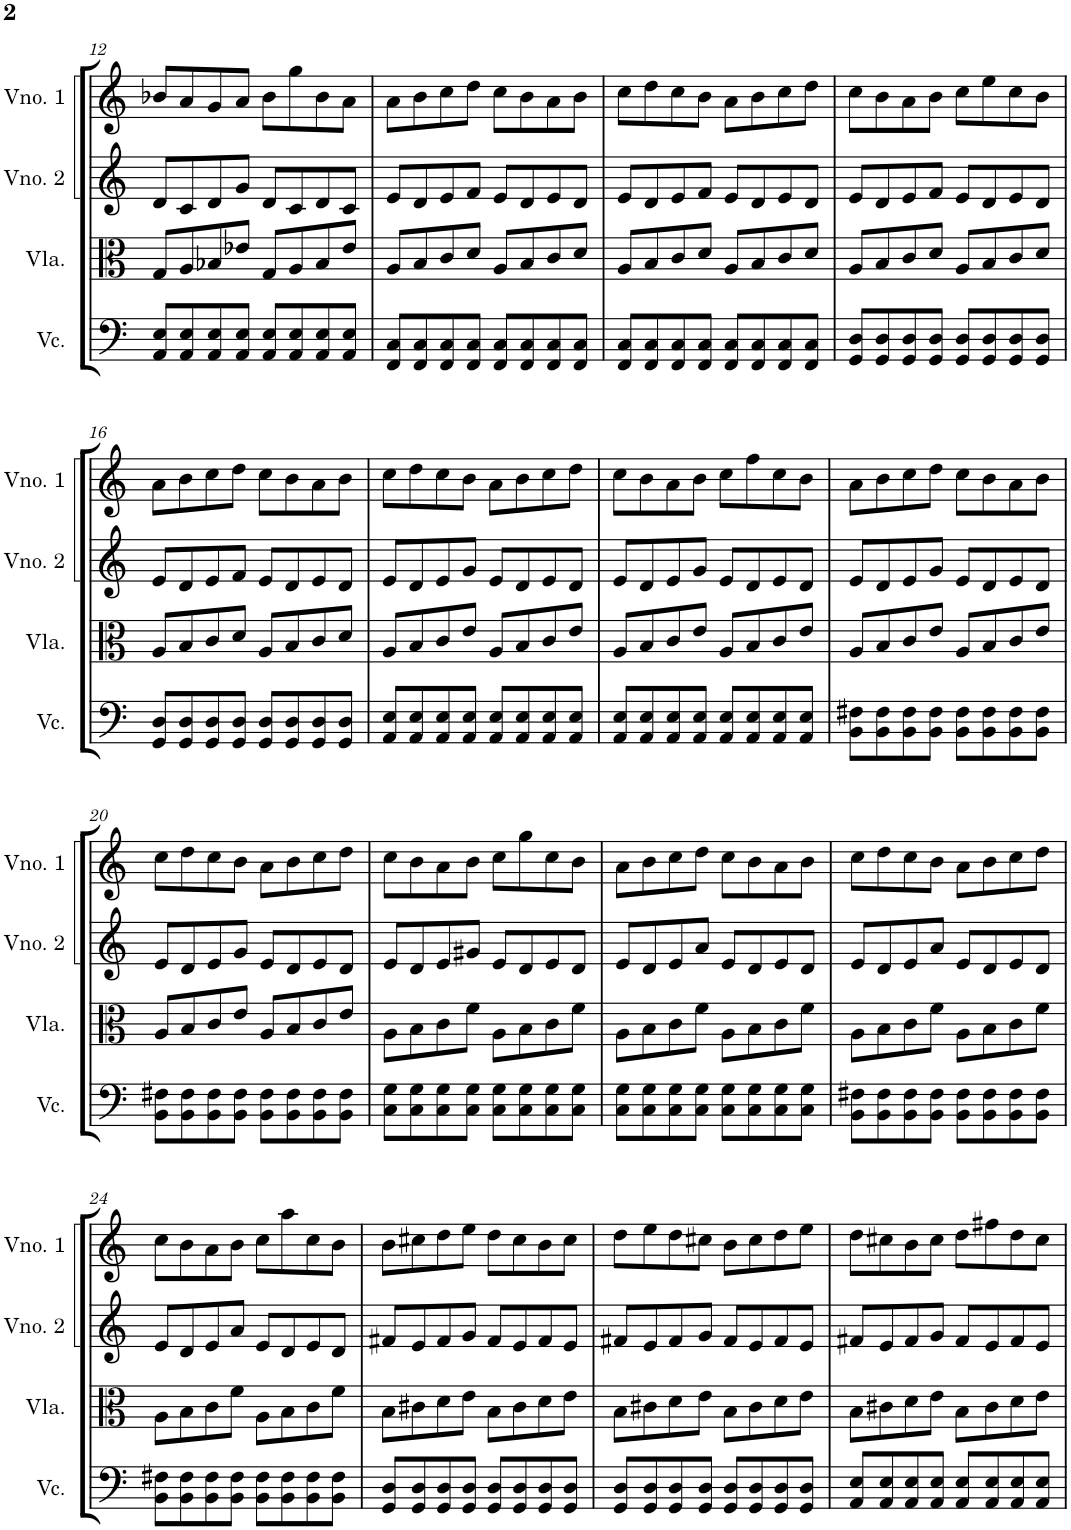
**kern	**kern	**kern	**kern
*part4	*part3	*part2	*part1
*staff4	*staff3	*staff2	*staff1
*I"Violoncelo	*I"Viola	*I"Violino 2	*I"Violino 1
*I'Vc.	*I'Vla.	*I'Vno. 2	*I'Vno. 1
!!LO:PB:g=z
*clefF4	*clefC3	*clefG2	*clefG2
*k[]	*k[]	*k[]	*k[]
*M4/4	*M4/4	*M4/4	*M4/4
=12	=12	=12	=12
8AA/ 8E/L	8G/L	8d/L	8b-X/L
8AA/ 8E/	8A/	8c/	8a/
8AA/ 8E/	8B-X/	8d/	8g/
8AA/ 8E/J	8e-X/J	8g/J	8a/J
8AA/ 8E/L	8G/L	8d/L	8b-\L
8AA/ 8E/	8A/	8c/	8gg\
8AA/ 8E/	8B-/	8d/	8b-\
8AA/ 8E/J	8e-/J	8c/J	8a\J
=13	=13	=13	=13
8FF/ 8C/L	8A/L	8e/L	8a\L
8FF/ 8C/	8B/	8d/	8b\
8FF/ 8C/	8c/	8e/	8cc\
8FF/ 8C/J	8d/J	8f/J	8dd\J
8FF/ 8C/L	8A/L	8e/L	8cc\L
8FF/ 8C/	8B/	8d/	8b\
8FF/ 8C/	8c/	8e/	8a\
8FF/ 8C/J	8d/J	8d/J	8b\J
=14	=14	=14	=14
8FF/ 8C/L	8A/L	8e/L	8cc\L
8FF/ 8C/	8B/	8d/	8dd\
8FF/ 8C/	8c/	8e/	8cc\
8FF/ 8C/J	8d/J	8f/J	8b\J
8FF/ 8C/L	8A/L	8e/L	8a\L
8FF/ 8C/	8B/	8d/	8b\
8FF/ 8C/	8c/	8e/	8cc\
8FF/ 8C/J	8d/J	8d/J	8dd\J
=15	=15	=15	=15
8GG/ 8D/L	8A/L	8e/L	8cc\L
8GG/ 8D/	8B/	8d/	8b\
8GG/ 8D/	8c/	8e/	8a\
8GG/ 8D/J	8d/J	8f/J	8b\J
8GG/ 8D/L	8A/L	8e/L	8cc\L
8GG/ 8D/	8B/	8d/	8ee\
8GG/ 8D/	8c/	8e/	8cc\
8GG/ 8D/J	8d/J	8d/J	8b\J
!!LO:LB:g=z
=16	=16	=16	=16
8GG/ 8D/L	8A/L	8e/L	8a\L
8GG/ 8D/	8B/	8d/	8b\
8GG/ 8D/	8c/	8e/	8cc\
8GG/ 8D/J	8d/J	8f/J	8dd\J
8GG/ 8D/L	8A/L	8e/L	8cc\L
8GG/ 8D/	8B/	8d/	8b\
8GG/ 8D/	8c/	8e/	8a\
8GG/ 8D/J	8d/J	8d/J	8b\J
=17	=17	=17	=17
8AA/ 8E/L	8A/L	8e/L	8cc\L
8AA/ 8E/	8B/	8d/	8dd\
8AA/ 8E/	8c/	8e/	8cc\
8AA/ 8E/J	8e/J	8g/J	8b\J
8AA/ 8E/L	8A/L	8e/L	8a\L
8AA/ 8E/	8B/	8d/	8b\
8AA/ 8E/	8c/	8e/	8cc\
8AA/ 8E/J	8e/J	8d/J	8dd\J
=18	=18	=18	=18
8AA/ 8E/L	8A/L	8e/L	8cc\L
8AA/ 8E/	8B/	8d/	8b\
8AA/ 8E/	8c/	8e/	8a\
8AA/ 8E/J	8e/J	8g/J	8b\J
8AA/ 8E/L	8A/L	8e/L	8cc\L
8AA/ 8E/	8B/	8d/	8ff\
8AA/ 8E/	8c/	8e/	8cc\
8AA/ 8E/J	8e/J	8d/J	8b\J
=19	=19	=19	=19
8BB\ 8F#X\L	8A/L	8e/L	8a\L
8BB\ 8F#\	8B/	8d/	8b\
8BB\ 8F#\	8c/	8e/	8cc\
8BB\ 8F#\J	8e/J	8g/J	8dd\J
8BB\ 8F#\L	8A/L	8e/L	8cc\L
8BB\ 8F#\	8B/	8d/	8b\
8BB\ 8F#\	8c/	8e/	8a\
8BB\ 8F#\J	8e/J	8d/J	8b\J
!!LO:LB:g=z
=20	=20	=20	=20
8BB\ 8F#X\L	8A/L	8e/L	8cc\L
8BB\ 8F#\	8B/	8d/	8dd\
8BB\ 8F#\	8c/	8e/	8cc\
8BB\ 8F#\J	8e/J	8g/J	8b\J
8BB\ 8F#\L	8A/L	8e/L	8a\L
8BB\ 8F#\	8B/	8d/	8b\
8BB\ 8F#\	8c/	8e/	8cc\
8BB\ 8F#\J	8e/J	8d/J	8dd\J
=21	=21	=21	=21
8C\ 8G\L	8A\L	8e/L	8cc\L
8C\ 8G\	8B\	8d/	8b\
8C\ 8G\	8c\	8e/	8a\
8C\ 8G\J	8f\J	8g#X/J	8b\J
8C\ 8G\L	8A\L	8e/L	8cc\L
8C\ 8G\	8B\	8d/	8gg\
8C\ 8G\	8c\	8e/	8cc\
8C\ 8G\J	8f\J	8d/J	8b\J
=22	=22	=22	=22
8C\ 8G\L	8A\L	8e/L	8a\L
8C\ 8G\	8B\	8d/	8b\
8C\ 8G\	8c\	8e/	8cc\
8C\ 8G\J	8f\J	8a/J	8dd\J
8C\ 8G\L	8A\L	8e/L	8cc\L
8C\ 8G\	8B\	8d/	8b\
8C\ 8G\	8c\	8e/	8a\
8C\ 8G\J	8f\J	8d/J	8b\J
=23	=23	=23	=23
8BB\ 8F#X\L	8A\L	8e/L	8cc\L
8BB\ 8F#\	8B\	8d/	8dd\
8BB\ 8F#\	8c\	8e/	8cc\
8BB\ 8F#\J	8f\J	8a/J	8b\J
8BB\ 8F#\L	8A\L	8e/L	8a\L
8BB\ 8F#\	8B\	8d/	8b\
8BB\ 8F#\	8c\	8e/	8cc\
8BB\ 8F#\J	8f\J	8d/J	8dd\J
!!LO:LB:g=z
=24	=24	=24	=24
8BB\ 8F#X\L	8A\L	8e/L	8cc\L
8BB\ 8F#\	8B\	8d/	8b\
8BB\ 8F#\	8c\	8e/	8a\
8BB\ 8F#\J	8f\J	8a/J	8b\J
8BB\ 8F#\L	8A\L	8e/L	8cc\L
8BB\ 8F#\	8B\	8d/	8aa\
8BB\ 8F#\	8c\	8e/	8cc\
8BB\ 8F#\J	8f\J	8d/J	8b\J
=25	=25	=25	=25
8GG/ 8D/L	8B\L	8f#X/L	8b\L
8GG/ 8D/	8c#X\	8e/	8cc#X\
8GG/ 8D/	8d\	8f#/	8dd\
8GG/ 8D/J	8e\J	8g/J	8ee\J
8GG/ 8D/L	8B\L	8f#/L	8dd\L
8GG/ 8D/	8c#\	8e/	8cc#\
8GG/ 8D/	8d\	8f#/	8b\
8GG/ 8D/J	8e\J	8e/J	8cc#\J
=26	=26	=26	=26
8GG/ 8D/L	8B\L	8f#X/L	8dd\L
8GG/ 8D/	8c#X\	8e/	8ee\
8GG/ 8D/	8d\	8f#/	8dd\
8GG/ 8D/J	8e\J	8g/J	8cc#X\J
8GG/ 8D/L	8B\L	8f#/L	8b\L
8GG/ 8D/	8c#\	8e/	8cc#\
8GG/ 8D/	8d\	8f#/	8dd\
8GG/ 8D/J	8e\J	8e/J	8ee\J
=27	=27	=27	=27
8AA/ 8E/L	8B\L	8f#X/L	8dd\L
8AA/ 8E/	8c#X\	8e/	8cc#X\
8AA/ 8E/	8d\	8f#/	8b\
8AA/ 8E/J	8e\J	8g/J	8cc#\J
8AA/ 8E/L	8B\L	8f#/L	8dd\L
8AA/ 8E/	8c#\	8e/	8ff#X\
8AA/ 8E/	8d\	8f#/	8dd\
8AA/ 8E/J	8e\J	8e/J	8cc#\J
=	=	=	=
*-	*-	*-	*-
